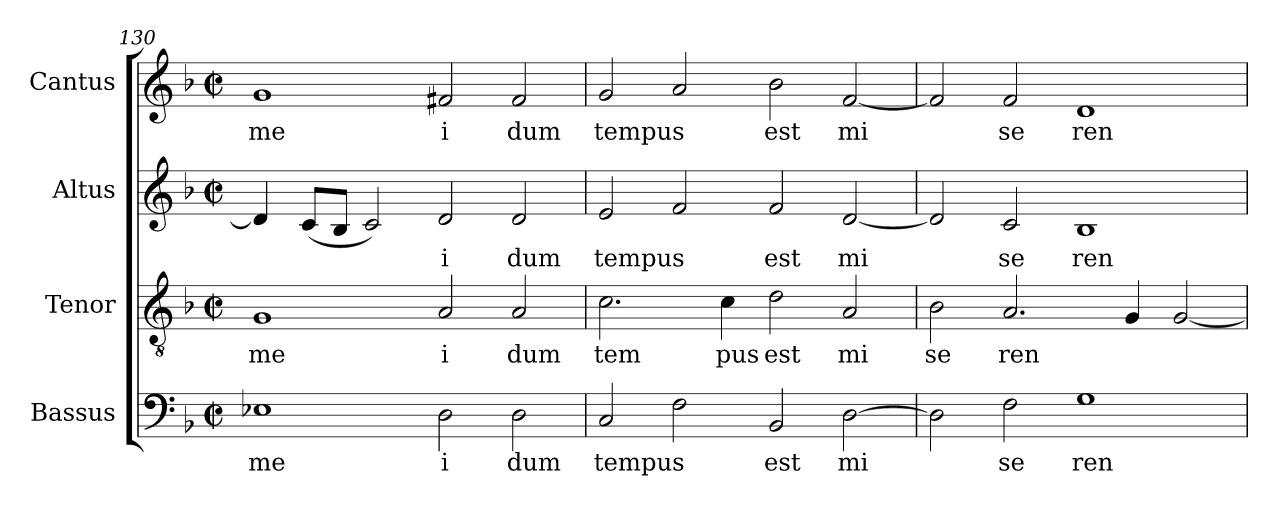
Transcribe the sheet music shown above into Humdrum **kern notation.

**kern	**text	**kern	**text	**kern	**text	**kern	**text
*part4	*part4	*part3	*part3	*part2	*part2	*part1	*part1
*staff4	*staff4	*staff3	*staff3	*staff2	*staff2	*staff1	*staff1
*I"Bassus	*	*I"Tenor	*	*I"Altus	*	*I"Cantus	*
*I'Bassus	*	*I'Tenor	*	*I'Altus	*	*I'Cantus	*
!!LO:LB:g=z
*clefF4	*	*clefGv2	*	*clefG2	*	*clefG2	*
*k[b-]	*	*k[b-]	*	*k[b-]	*	*k[b-]	*
*F:	*	*F:	*	*F:	*	*F:	*
*M2/2	*	*M2/2	*	*M2/2	*	*M2/2	*
*met(c|)	*	*met(c|)	*	*met(c|)	*	*met(c|)	*
=130	=130	=130	=130	=130	=130	=130	=130
!	!LO:LY:b:cj	!	!LO:LY:b:cj	!	!LO:LY:b:cj	!	!LO:LY:b:cj
1E-X	me	1G	me	4d/]	--	1g	me
!	!	!	!	!	!LO:LY:b:cj	!	!
.	.	.	.	(<8c/L	--	.	.
!	!	!	!	!	!LO:LY:b:cj	!	!
.	.	.	.	8B-/J	--	.	.
!	!	!	!	!	!LO:LY:b:cj	!	!
.	.	.	.	2c/)	--	.	.
!	!LO:LY:b:cj	!	!LO:LY:b:cj	!	!LO:LY:b:cj	!	!LO:LY:b:cj
2D\	i	2A/	i	2d/	-i	2f#X/	i
!	!LO:LY:b:cj	!	!LO:LY:b:cj	!	!LO:LY:b:cj	!	!LO:LY:b:cj
2D\	dum	2A/	dum	2d/	dum	2f#/	dum
=131	=131	=131	=131	=131	=131	=131	=131
!	!LO:LY:b:cj	!	!LO:LY:b:cj	!	!LO:LY:b:cj	!	!LO:LY:b:cj
2C/	tempus	2.c\	tem	2e/	tempus	2g/	tempus
!	!LO:LY:b:cj	!	!	!	!LO:LY:b:cj	!	!LO:LY:b:cj
2F\	.	.	.	2f/	.	2a/	.
!	!	!	!LO:LY:b:cj	!	!	!	!
.	.	4c\	pus	.	.	.	.
!	!LO:LY:b:cj	!	!LO:LY:b:cj	!	!LO:LY:b:cj	!	!LO:LY:b:cj
2BB-/	est	2d\	est	2f/	est	2b-\	est
!	!LO:LY:b:cj	!	!LO:LY:b:cj	!	!LO:LY:b:cj	!	!LO:LY:b:cj
[>2D\	mi	2A/	mi	[<2d/	mi	[<2f/	mi
=132	=132	=132	=132	=132	=132	=132	=132
!	!LO:LY:b:cj	!	!LO:LY:b:cj	!	!LO:LY:b:cj	!	!LO:LY:b:cj
2D\]	.	2B-\	se	2d/]	.	2f/]	.
!	!LO:LY:b:cj	!	!LO:LY:b:cj	!	!LO:LY:b:cj	!	!LO:LY:b:cj
2F\	se	2.A/	ren	2c/	se	2f/	se
!	!LO:LY:b:cj	!	!	!	!LO:LY:b:cj	!	!LO:LY:b:cj
1G	ren	.	.	1B-	ren	1d	ren
!	!	!	!LO:LY:b:cj	!	!	!	!
.	.	4G/	.	.	.	.	.
!	!	!	!LO:LY:b:cj	!	!	!	!
.	.	[<2G/	.	.	.	.	.
=	=	=	=	=	=	=	=
*-	*-	*-	*-	*-	*-	*-	*-
